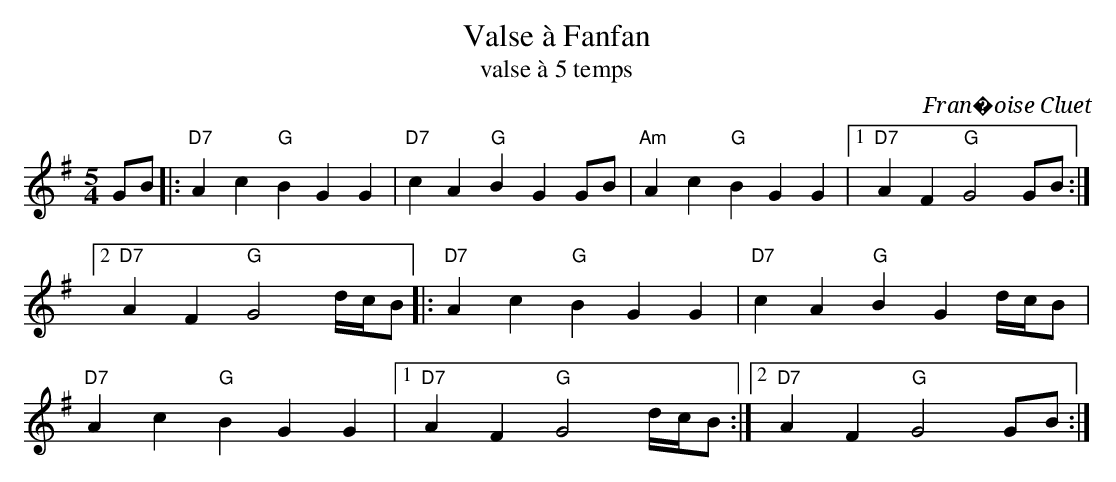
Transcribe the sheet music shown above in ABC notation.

X:1
T:Valse à Fanfan
T:valse à 5 temps
C:Fran\347oise Cluet
M:5/4
L:1/4
K:G
G/B/|:"D7"A c "G"B G G|"D7"c A "G"B G G/B/|"Am"A c "G"B G G|[1 "D7"A F "G"G2 G/B/:|
[2 "D7"A F "G"G2 d//c//B/||:"D7"A c "G"B G G |"D7"c A "G"B G d//c//B/|
"D7"A c "G"B G G |  [1 "D7"A F "G"G2 d//c//B/:|[2 "D7"A F "G"G2 G/B/:|
